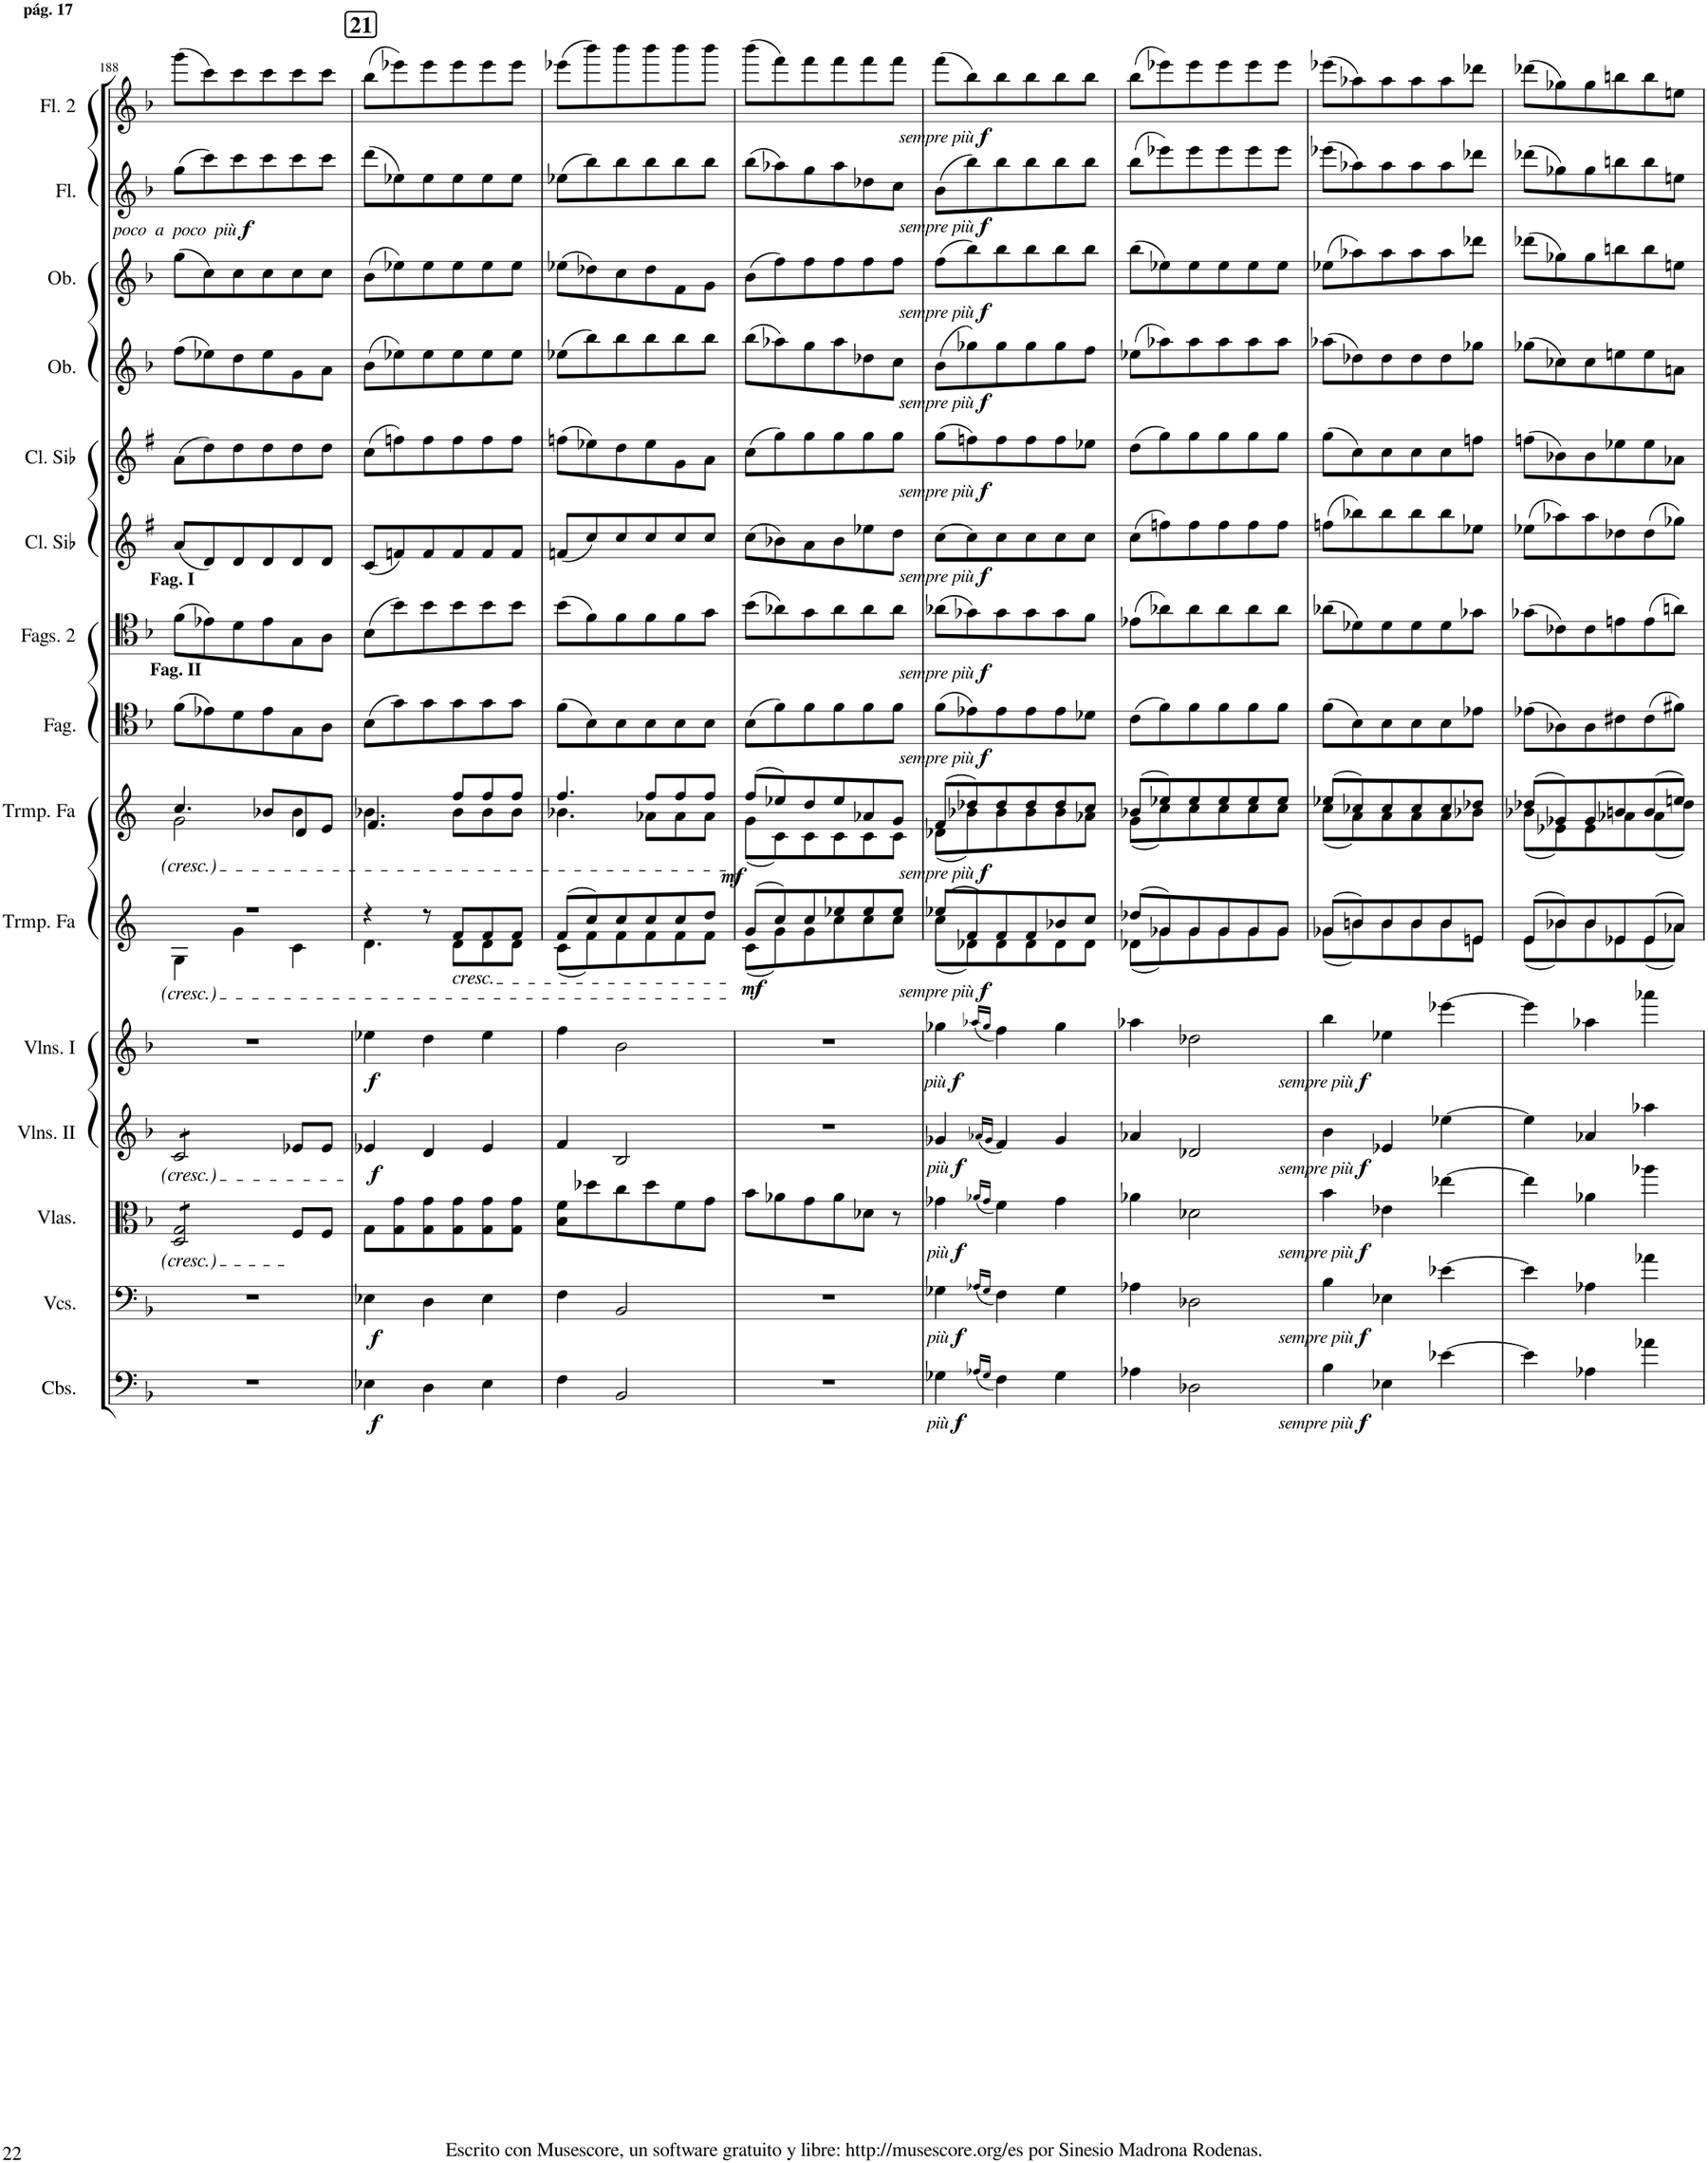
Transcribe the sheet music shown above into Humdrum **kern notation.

**kern	**dynam	**kern	**dynam	**kern	**dynam	**kern	**dynam	**kern	**dynam	**kern	**dynam	**kern	**dynam	**kern	**dynam	**kern	**dynam	**kern	**dynam	**kern	**dynam	**kern	**dynam	**kern	**dynam	**kern	**dynam	**kern	**dynam
*part15	*part15	*part14	*part14	*part13	*part13	*part12	*part12	*part11	*part11	*part10	*part10	*part9	*part9	*part8	*part8	*part7	*part7	*part6	*part6	*part5	*part5	*part4	*part4	*part3	*part3	*part2	*part2	*part1	*part1
*staff15	*staff15	*staff14	*staff14	*staff13	*staff13	*staff12	*staff12	*staff11	*staff11	*staff10	*staff10	*staff9	*staff9	*staff8	*staff8	*staff7	*staff7	*staff6	*staff6	*staff5	*staff5	*staff4	*staff4	*staff3	*staff3	*staff2	*staff2	*staff1	*staff1
*I"Contrabajos	*	*I"Violonchelos	*	*I"Violas	*	*I"Violines II	*	*I"Violines I	*	*I"Trompa en Fa, 2	*	*I"Trompa en Fa, 2	*	*I"(Fagot)	*	*I"Fagotes, 2	*	*I"(Clarinete en La)	*	*I"Clarinete en Sib	*	*I"(Oboe)	*	*I"Oboes, 2	*	*I"(Flauta)	*	*I"Flautas 2	*
*I'Cbs.	*	*I'Vcs.	*	*I'Vlas.	*	*I'Vlns. II	*	*I'Vlns. I	*	*I'Trmp. Fa, 2	*	*I'Trmp. Fa, 2	*	*I'Fag.	*	*I'Fags. 2	*	*I'Cl. La	*	*I'Cl. Sib	*	*I'Ob.	*	*I'Ob., 2	*	*I'Fl.	*	*I'Fl. 2	*
!!LO:PB:g=z
*clefF4	*	*clefF4	*	*clefC3	*	*clefG2	*	*clefG2	*	*clefG2	*	*clefG2	*	*clefC4	*	*clefC4	*	*clefG2	*	*clefG2	*	*clefG2	*	*clefG2	*	*clefG2	*	*clefG2	*
*Trd7c12	*	*	*	*	*	*	*	*	*	*Trd4c7	*	*Trd4c7	*	*	*	*	*	*Trd1c2	*	*Trd1c2	*	*	*	*	*	*	*	*	*
*k[b-]	*	*k[b-]	*	*k[b-]	*	*k[b-]	*	*k[b-]	*	*k[]	*	*k[]	*	*k[b-]	*	*k[b-]	*	*k[f#]	*	*k[f#]	*	*k[b-]	*	*k[b-]	*	*k[b-]	*	*k[b-]	*
*M3/4	*	*M3/4	*	*M3/4	*	*M3/4	*	*M3/4	*	*M3/4	*	*M3/4	*	*M3/4	*	*M3/4	*	*M3/4	*	*M3/4	*	*M3/4	*	*M3/4	*	*M3/4	*	*M3/4	*
=188	=188	=188	=188	=188	=188	=188	=188	=188	=188	=188	=188	=188	=188	=188	=188	=188	=188	=188	=188	=188	=188	=188	=188	=188	=188	=188	=188	=188	=188
*	*	*	*	*	*	*	*	*	*	*^	*	*^	*	*	*	*	*	*	*	*	*	*	*	*	*	*	*	*	*
!	!	!	!	!	!	!	!	!	!	!	!	!	!	!	!	!	!	!	!	!	!	!	!	!	!	!	!	!	!	!LO:TX:a:B:t=pág. 17	!
!	!	!	!	!	!	!	!	!	!	!	!	!	!	!	!	!	!	!LO:TX:a:B:t=Fag. I	!	!	!	!	!	!	!	!	!	!	!	!	!
!	!	!	!	!	!	!	!	!	!	!	!	!	!	!	!	!LO:TX:a:B:t=Fag. II	!	!	!	!	!	!	!	!	!	!	!	!	!	!	!
!	!	!	!	!	!	!	!	!	!	!	!	!	!	!	!	!	!	!	!	!	!	!	!	!	!	!	!	!	!LO:DY:b	!	!
!	!	!	!	!	!	!	!	!	!	!	!	!	!	!	!	!	!	!	!	!	!	!	!	!	!	!	!	!	!LO:DY:n=1:b	!	!
*	*	*	*	*tremolo	*	*	*	*	*	*	*	*	*	*	*	*	*	*	*	*	*	*	*	*	*	*	*	*	*	*	*
*	*	*	*	*	*	*tremolo	*	*	*	*	*	*	*	*	*	*	*	*	*	*	*	*	*	*	*	*	*	*	*	*	*
2.r	.	2.r	.	8D/ 8G/L	.	8c/L	.	2.r	.	2.r	4G\	.	4.cc/	2g\	.	(8f\L	.	(8f\L	.	(8a/L	.	(8a\L	.	(8ff\L	.	(8gg\L	.	(8gg\L	other-dynamics f	(8ggg\L	.
.	.	.	.	8D/ 8G/	.	8c/	.	.	.	.	.	.	.	.	.	8e-X\)	.	8e-X\)	.	8d/)	.	8dd\)	.	8ee-X\)	.	8cc\)	.	8ccc\)	.	8ccc\)	.
.	.	.	.	8D/ 8G/	.	8c/	.	.	.	.	4g\	.	.	.	.	8d\	.	8d\	.	8d/	.	8dd\	.	8dd\	.	8cc\	.	8ccc\	.	8ccc\	.
.	.	.	.	8D/ 8G/J	.	8c/J	.	.	.	.	.	.	8b-X/L	.	.	8e-\	.	8e-\	.	8d/	.	8dd\	.	8ee-\	.	8cc\	.	8ccc\	.	8ccc\	.
*	*	*	*	*	*	*Xtremolo	*	*	*	*	*	*	*	*	*	*	*	*	*	*	*	*	*	*	*	*	*	*	*	*	*
*	*	*	*	*Xtremolo	*	*	*	*	*	*	*	*	*	*	*	*	*	*	*	*	*	*	*	*	*	*	*	*	*	*	*
.	.	.	.	8F/L	.	8e-X/L	.	.	.	.	4c\	.	8d/	4b-\	.	8G\	.	8G\	.	8d/	.	8dd\	.	8g\	.	8cc\	.	8ccc\	.	8ccc\	.
.	.	.	.	8F/J	.	8e-/J	.	.	.	.	.	.	8e/J	.	.	8A\J	.	8A\J	.	8d/J	.	8dd\J	.	8a\J	.	8cc\J	.	8ccc\J	.	8ccc\J	.
!!LO:REH:place=s1:a:B:cj:fs=14:t=21
=189	=189	=189	=189	=189	=189	=189	=189	=189	=189	=189	=189	=189	=189	=189	=189	=189	=189	=189	=189	=189	=189	=189	=189	=189	=189	=189	=189	=189	=189	=189	=189
!	!LO:DY:b	!	!LO:DY:b	!	!	!	!LO:DY:b	!	!LO:DY:b	!	!	!	!	!	!	!	!	!	!	!	!	!	!	!	!	!	!	!	!	!	!
4E-X\	f	4E-X\	f	8G\L	.	4e-X/	f	4ee-X\	f	4r	4.d\	.	4.f/	4.b-X\	.	(8B-\L	.	(8B-\L	.	(8c/L	.	(8cc\L	.	(8b-\L	.	(8b-\L	.	(8ddd\L	.	(8bb-\L	.
.	.	.	.	8G\ 8g\	.	.	.	.	.	.	.	.	.	.	.	8g\)	.	8b-\)	.	8fn/)	.	8ffn\)	.	8ee-X\)	.	8ee-X\)	.	8ee-X\)	.	8eee-X\)	.
4D\	.	4D\	.	8G\ 8g\	.	4d/	.	4dd\	.	8r	.	.	.	.	.	8g\	.	8b-\	.	8f/	.	8ff\	.	8ee-\	.	8ee-\	.	8ee-\	.	8eee-\	.
!	!	!	!	!	!	!	!	!	!	!LO:TX:b:i:t=cresc.	!	!	!	!	!	!	!	!	!	!	!	!	!	!	!	!	!	!	!	!	!
.	.	.	.	8G\ 8g\	.	.	.	.	.	8f/L	8d\L	.	8ff/L	8b-\L	.	8g\	.	8b-\	.	8f/	.	8ff\	.	8ee-\	.	8ee-\	.	8ee-\	.	8eee-\	.
4E-\	.	4E-\	.	8G\ 8g\	.	4e-/	.	4ee-\	.	8f/	8d\	.	8ff/	8b-\	.	8g\	.	8b-\	.	8f/	.	8ff\	.	8ee-\	.	8ee-\	.	8ee-\	.	8eee-\	.
.	.	.	.	8G\ 8g\J	.	.	.	.	.	8f/J	8d\J	.	8ff/J	8b-\J	.	8g\J	.	8b-\J	.	8f/J	.	8ff\J	.	8ee-\J	.	8ee-\J	.	8ee-\J	.	8eee-\J	.
=190	=190	=190	=190	=190	=190	=190	=190	=190	=190	=190	=190	=190	=190	=190	=190	=190	=190	=190	=190	=190	=190	=190	=190	=190	=190	=190	=190	=190	=190	=190	=190
4F\	.	4F\	.	8B-\ 8f\L	.	4f/	.	4ff\	.	(8f/L	(8c\L	.	4.ff/	4.b-X\	.	(8f\L	.	(8b-\L	.	(8fn/L	.	(8ffn\L	.	(8ee-X\L	.	(8ee-X\L	.	(8ee-X\L	.	(8eee-X\L	.
.	.	.	.	8dd-X\	.	.	.	.	.	8cc/)	8f\)	.	.	.	.	8B-\)	.	8f\)	.	8cc/)	.	8ee-X\)	.	8bb-\)	.	8dd-X\)	.	8bb-\)	.	8bbb-\)	.
2BB-/	.	2BB-/	.	8cc\	.	2B-/	.	2b-\	.	8cc/	8f\	.	.	.	.	8B-\	.	8f\	.	8cc/	.	8dd\	.	8bb-\	.	8cc\	.	8bb-\	.	8bbb-\	.
.	.	.	.	8dd-\	.	.	.	.	.	8cc/	8f\	.	8ff/L	8a-X\L	.	8B-\	.	8f\	.	8cc/	.	8ee-\	.	8bb-\	.	8dd-\	.	8bb-\	.	8bbb-\	.
.	.	.	.	8f\	.	.	.	.	.	8cc/	8f\	.	8ff/	8a-\	.	8B-\	.	8f\	.	8cc/	.	8g\	.	8bb-\	.	8f\	.	8bb-\	.	8bbb-\	.
.	.	.	.	8g\J	.	.	.	.	.	8dd/J	8f\J	.	8ff/J	8a-\J	.	8B-\J	.	8g\J	.	8cc/J	.	8a\J	.	8bb-\J	.	8g\J	.	8bb-\J	.	8bbb-\J	.
=191	=191	=191	=191	=191	=191	=191	=191	=191	=191	=191	=191	=191	=191	=191	=191	=191	=191	=191	=191	=191	=191	=191	=191	=191	=191	=191	=191	=191	=191	=191	=191
!	!	!	!	!	!	!	!	!	!	!	!	!LO:DY:b	!	!	!LO:DY:b	!	!	!	!	!	!	!	!	!	!	!	!	!	!	!	!
2.r	.	2.r	.	8b-\L	.	2.r	.	2.r	.	(8g/L	(8c\L	mf	(8ff/L	(8g\L	mf	(8B-\L	.	(8b-\L	.	(8cc\L	.	(8cc\L	.	(8bb-\L	.	(8b-\L	.	(8bb-\L	.	(8bbb-\L	.
.	.	.	.	8a-X\	.	.	.	.	.	8cc/)	8g\)	.	8ee-X/)	8c\)	.	8f\)	.	8a-X\)	.	8b-X\)	.	8gg\)	.	8aa-X\)	.	8ff\)	.	8aa-X\)	.	8fff\)	.
.	.	.	.	8g\	.	.	.	.	.	8cc/	8g\	.	8dd/	8c\	.	8f\	.	8g\	.	8a\	.	8gg\	.	8gg\	.	8ff\	.	8gg\	.	8fff\	.
.	.	.	.	8a-\	.	.	.	.	.	8ee-X/	8cc\	.	8ee-/	8c\	.	8f\	.	8a-\	.	8b-\	.	8gg\	.	8aa-\	.	8ff\	.	8aa-\	.	8fff\	.
.	.	.	.	8d-X\J	.	.	.	.	.	8ee-/	8cc\	.	8a-X/	8c\	.	8f\	.	8a-\	.	8ee-X\	.	8gg\	.	8dd-X\	.	8ff\	.	8dd-X\	.	8fff\	.
.	.	.	.	8r	.	.	.	.	.	8ee-/J	8cc\J	.	8g/J	8c\J	.	8f\J	.	8a-\J	.	8dd\J	.	8gg\J	.	8cc\J	.	8ff\J	.	8cc\J	.	8fff\J	.
=192	=192	=192	=192	=192	=192	=192	=192	=192	=192	=192	=192	=192	=192	=192	=192	=192	=192	=192	=192	=192	=192	=192	=192	=192	=192	=192	=192	=192	=192	=192	=192
!	!LO:DY:b	!	!	!	!	!	!	!	!	!	!	!	!	!	!	!	!	!	!	!	!	!	!	!	!	!	!	!	!	!	!
!	!LO:DY:n=1:b	!	!LO:DY:b	!	!	!	!	!	!	!	!	!	!	!	!	!	!	!	!	!	!	!	!	!	!	!	!	!	!	!	!
!	!	!	!LO:DY:n=1:b	!	!LO:DY:b	!	!	!	!	!	!	!	!	!	!	!	!	!	!	!	!	!	!	!	!	!	!	!	!	!	!
!	!	!	!	!	!LO:DY:n=1:b	!	!LO:DY:b	!	!	!	!	!	!	!	!	!	!	!	!	!	!	!	!	!	!	!	!	!	!	!	!
!	!	!	!	!	!	!	!LO:DY:n=1:b	!	!LO:DY:b	!	!	!	!	!	!	!	!	!	!	!	!	!	!	!	!	!	!	!	!	!	!
!	!	!	!	!	!	!	!	!	!LO:DY:n=1:b	!	!	!LO:DY:b	!	!	!	!	!	!	!	!	!	!	!	!	!	!	!	!	!	!	!
!	!	!	!	!	!	!	!	!	!	!	!	!LO:DY:n=1:b	!	!	!LO:DY:b	!	!	!	!	!	!	!	!	!	!	!	!	!	!	!	!
!	!	!	!	!	!	!	!	!	!	!	!	!	!	!	!LO:DY:n=1:b	!	!LO:DY:b	!	!	!	!	!	!	!	!	!	!	!	!	!	!
!	!	!	!	!	!	!	!	!	!	!	!	!	!	!	!	!	!LO:DY:n=1:b	!	!LO:DY:b	!	!	!	!	!	!	!	!	!	!	!	!
!	!	!	!	!	!	!	!	!	!	!	!	!	!	!	!	!	!	!	!LO:DY:n=1:b	!	!LO:DY:b	!	!	!	!	!	!	!	!	!	!
!	!	!	!	!	!	!	!	!	!	!	!	!	!	!	!	!	!	!	!	!	!LO:DY:n=1:b	!	!LO:DY:b	!	!	!	!	!	!	!	!
!	!	!	!	!	!	!	!	!	!	!	!	!	!	!	!	!	!	!	!	!	!	!	!LO:DY:n=1:b	!	!LO:DY:b	!	!	!	!	!	!
!	!	!	!	!	!	!	!	!	!	!	!	!	!	!	!	!	!	!	!	!	!	!	!	!	!LO:DY:n=1:b	!	!LO:DY:b	!	!	!	!
!	!	!	!	!	!	!	!	!	!	!	!	!	!	!	!	!	!	!	!	!	!	!	!	!	!	!	!LO:DY:n=1:b	!	!LO:DY:b	!	!
!	!	!	!	!	!	!	!	!	!	!	!	!	!	!	!	!	!	!	!	!	!	!	!	!	!	!	!	!	!LO:DY:n=1:b	!	!LO:DY:b
!	!	!	!	!	!	!	!	!	!	!	!	!	!	!	!	!	!	!	!	!	!	!	!	!	!	!	!	!	!	!	!LO:DY:n=1:b
4G-X\	other-dynamics f	4G-X\	other-dynamics f	4g-X\	other-dynamics f	4g-X/	other-dynamics f	4gg-X\	other-dynamics f	(8ee-X/L	(8cc\L	other-dynamics f	(8f/L	(8d-X\L	other-dynamics f	(8f\L	other-dynamics f	(8a-X\L	other-dynamics f	(8cc\L	other-dynamics f	(8gg\L	other-dynamics f	(8b-\L	other-dynamics f	(8ff\L	other-dynamics f	(8b-\L	other-dynamics f	(8fff\L	other-dynamics f
.	.	.	.	.	.	.	.	.	.	8f/)	8d-X\)	.	8dd-X/)	8b-X\)	.	8e-X\)	.	8g-X\)	.	8cc\)	.	8ffn\)	.	8gg-X\)	.	8bb-\)	.	8bb-\)	.	8bb-\)	.
(16qA-X/LL	.	(16qA-X/LL	.	(16qa-X/LL	.	(16qa-X/LL	.	(16qaa-X/LL	.	.	.	.	.	.	.	.	.	.	.	.	.	.	.	.	.	.	.	.	.	.	.
16qG-/JJ	.	16qG-/JJ	.	16qg-/JJ	.	16qg-/JJ	.	16qgg-/JJ	.	.	.	.	.	.	.	.	.	.	.	.	.	.	.	.	.	.	.	.	.	.	.
4F\)	.	4F\)	.	4f\)	.	4f/)	.	4ff\)	.	8f/	8d-\	.	8dd-/	8b-\	.	8e-\	.	8g-\	.	8cc\	.	8ff\	.	8gg-\	.	8bb-\	.	8bb-\	.	8bb-\	.
.	.	.	.	.	.	.	.	.	.	8f/	8d-\	.	8dd-/	8b-\	.	8e-\	.	8g-\	.	8cc\	.	8ff\	.	8gg-\	.	8bb-\	.	8bb-\	.	8bb-\	.
4G-\	.	4G-\	.	4g-\	.	4g-/	.	4gg-\	.	8b-X/	8d-\	.	8dd-/	8b-\	.	8e-\	.	8g-\	.	8cc\	.	8ff\	.	8gg-\	.	8bb-\	.	8bb-\	.	8bb-\	.
.	.	.	.	.	.	.	.	.	.	8cc/J	8d-\J	.	8cc/J	8a-X\J	.	8d-X\J	.	8f\J	.	8cc\J	.	8ee-X\J	.	8ff\J	.	8bb-\J	.	8bb-\J	.	8bb-\J	.
=193	=193	=193	=193	=193	=193	=193	=193	=193	=193	=193	=193	=193	=193	=193	=193	=193	=193	=193	=193	=193	=193	=193	=193	=193	=193	=193	=193	=193	=193	=193	=193
4A-X\	.	4A-X\	.	4a-X\	.	4a-X/	.	4aa-X\	.	(8dd-X/L	(8d-X\L	.	(8b-X/L	(8g\L	.	(8c\L	.	(8e-X\L	.	(8cc\L	.	(8dd\L	.	(8ee-X\L	.	(8bb-\L	.	(8bb-\L	.	(8bb-\L	.
.	.	.	.	.	.	.	.	.	.	8g-X/)	8g-\)	.	8ee-X/)	8cc\)	.	8f\)	.	8a-X\)	.	8ffn\)	.	8gg\)	.	8aa-X\)	.	8ee-X\)	.	8eee-X\)	.	8eee-X\)	.
2D-X\	.	2D-X\	.	2d-X\	.	2d-X/	.	2dd-X\	.	8g-/	8g-\	.	8ee-/	8cc\	.	8f\	.	8a-\	.	8ff\	.	8gg\	.	8aa-\	.	8ee-\	.	8eee-\	.	8eee-\	.
.	.	.	.	.	.	.	.	.	.	8g-/	8g-\	.	8ee-/	8cc\	.	8f\	.	8a-\	.	8ff\	.	8gg\	.	8aa-\	.	8ee-\	.	8eee-\	.	8eee-\	.
.	.	.	.	.	.	.	.	.	.	8g-/	8g-\	.	8ee-/	8cc\	.	8f\	.	8a-\	.	8ff\	.	8gg\	.	8aa-\	.	8ee-\	.	8eee-\	.	8eee-\	.
.	.	.	.	.	.	.	.	.	.	8g-/J	8g-\J	.	8ee-/J	8cc\J	.	8f\J	.	8a-\J	.	8ff\J	.	8gg\J	.	8aa-\J	.	8ee-\J	.	8eee-\J	.	8eee-\J	.
=194	=194	=194	=194	=194	=194	=194	=194	=194	=194	=194	=194	=194	=194	=194	=194	=194	=194	=194	=194	=194	=194	=194	=194	=194	=194	=194	=194	=194	=194	=194	=194
!	!LO:DY:b	!	!	!	!	!	!	!	!	!	!	!	!	!	!	!	!	!	!	!	!	!	!	!	!	!	!	!	!	!	!
!	!LO:DY:n=1:b	!	!LO:DY:b	!	!	!	!	!	!	!	!	!	!	!	!	!	!	!	!	!	!	!	!	!	!	!	!	!	!	!	!
!	!	!	!LO:DY:n=1:b	!	!LO:DY:b	!	!	!	!	!	!	!	!	!	!	!	!	!	!	!	!	!	!	!	!	!	!	!	!	!	!
!	!	!	!	!	!LO:DY:n=1:b	!	!LO:DY:b	!	!	!	!	!	!	!	!	!	!	!	!	!	!	!	!	!	!	!	!	!	!	!	!
!	!	!	!	!	!	!	!LO:DY:n=1:b	!	!LO:DY:b	!	!	!	!	!	!	!	!	!	!	!	!	!	!	!	!	!	!	!	!	!	!
!	!	!	!	!	!	!	!	!	!LO:DY:n=1:b	!	!	!	!	!	!	!	!	!	!	!	!	!	!	!	!	!	!	!	!	!	!
4B-\	other-dynamics f	4B-\	other-dynamics f	4b-\	other-dynamics f	4b-\	other-dynamics f	4bb-\	other-dynamics f	(8g-X/L	(8g-\L	.	(8ee-X/L	(8cc\L	.	(8f\L	.	(8a-X\L	.	(8ffn\L	.	(8gg\L	.	(8aa-X\L	.	(8ee-X\L	.	(8eee-X\L	.	(8eee-X\L	.
.	.	.	.	.	.	.	.	.	.	8bn/)	8b\)	.	8cc-X/)	8a\)	.	8B-\)	.	8d-X\)	.	8bb-X\)	.	8cc\)	.	8dd-X\)	.	8aa-X\)	.	8aa-X\)	.	8aa-X\)	.
4E-X\	.	4E-X\	.	4e-X\	.	4e-X/	.	4ee-X\	.	8b/	8b\	.	8cc-/	8a\	.	8B-\	.	8d-\	.	8bb-\	.	8cc\	.	8dd-\	.	8aa-\	.	8aa-\	.	8aa-\	.
.	.	.	.	.	.	.	.	.	.	8b/	8b\	.	8cc-/	8a\	.	8B-\	.	8d-\	.	8bb-\	.	8cc\	.	8dd-\	.	8aa-\	.	8aa-\	.	8aa-\	.
[4e-X\	.	[4e-X\	.	[4ee-X\	.	[4ee-X\	.	[4eee-X\	.	8b/	8b\	.	8cc-/	8a\	.	8B-\	.	8d-\	.	8bb-\	.	8cc\	.	8dd-\	.	8aa-\	.	8aa-\	.	8aa-\	.
.	.	.	.	.	.	.	.	.	.	8en/J	8e\J	.	8dd-X/J	8b-X\J	.	8e-X\J	.	8g-X\J	.	8ee-X\J	.	8ffn\J	.	8gg-X\J	.	8ddd-X\J	.	8ddd-X\J	.	8ddd-X\J	.
=195	=195	=195	=195	=195	=195	=195	=195	=195	=195	=195	=195	=195	=195	=195	=195	=195	=195	=195	=195	=195	=195	=195	=195	=195	=195	=195	=195	=195	=195	=195	=195
4e-\]	.	4e-\]	.	4ee-\]	.	4ee-\]	.	4eee-\]	.	(8e/L	(8e\L	.	(8dd-X/L	(8b-X\L	.	(8e-X\L	.	(8g-X\L	.	(8ee-X\L	.	(8ffn\L	.	(8gg-X\L	.	(8ddd-X\L	.	(8ddd-X\L	.	(8ddd-X\L	.
.	.	.	.	.	.	.	.	.	.	8b-X/)	8b-\)	.	8g-X/)	8e-X\)	.	8A-X\)	.	8c-X\)	.	8aa-X\)	.	8b-X\)	.	8cc-X\)	.	8gg-X\)	.	8gg-X\)	.	8gg-X\)	.
4A-X\	.	4A-X\	.	4a-X\	.	4a-X/	.	4aa-X\	.	8b-/	8b-\	.	8g-/	8e-\	.	8A-\	.	8c-\	.	8aa-\	.	8b-\	.	8cc-\	.	8gg-\	.	8gg-\	.	8gg-\	.
.	.	.	.	.	.	.	.	.	.	8e-X/	8e-\	.	8bn/	8a-X\	.	8c#X\	.	8en\	.	8dd-X\	.	8ee-X\	.	8een\	.	8bbn\	.	8bbn\	.	8bbn\	.
4a-X\	.	4a-X\	.	4aa-X\	.	4aa-X\	.	4aaa-X\	.	(8e-/	(8e-\	.	(8b/	(8a-\	.	(8c#\	.	(8e\	.	(8dd-\	.	8ee-\	.	8ee\	.	8bb\	.	8bb\	.	8bb\	.
.	.	.	.	.	.	.	.	.	.	8a-X/J)	8a-\J)	.	8een/J)	8dd-\J)	.	8f#X\J)	.	8an\J)	.	8gg-X\J)	.	8a-X\J	.	8an\J	.	8een\J	.	8een\J	.	8een\J	.
*	*	*	*	*	*	*	*	*	*	*v	*v	*	*	*	*	*	*	*	*	*	*	*	*	*	*	*	*	*	*	*	*
*	*	*	*	*	*	*	*	*	*	*	*	*v	*v	*	*	*	*	*	*	*	*	*	*	*	*	*	*	*	*	*
=	=	=	=	=	=	=	=	=	=	=	=	=	=	=	=	=	=	=	=	=	=	=	=	=	=	=	=	=	=
*-	*-	*-	*-	*-	*-	*-	*-	*-	*-	*-	*-	*-	*-	*-	*-	*-	*-	*-	*-	*-	*-	*-	*-	*-	*-	*-	*-	*-	*-
